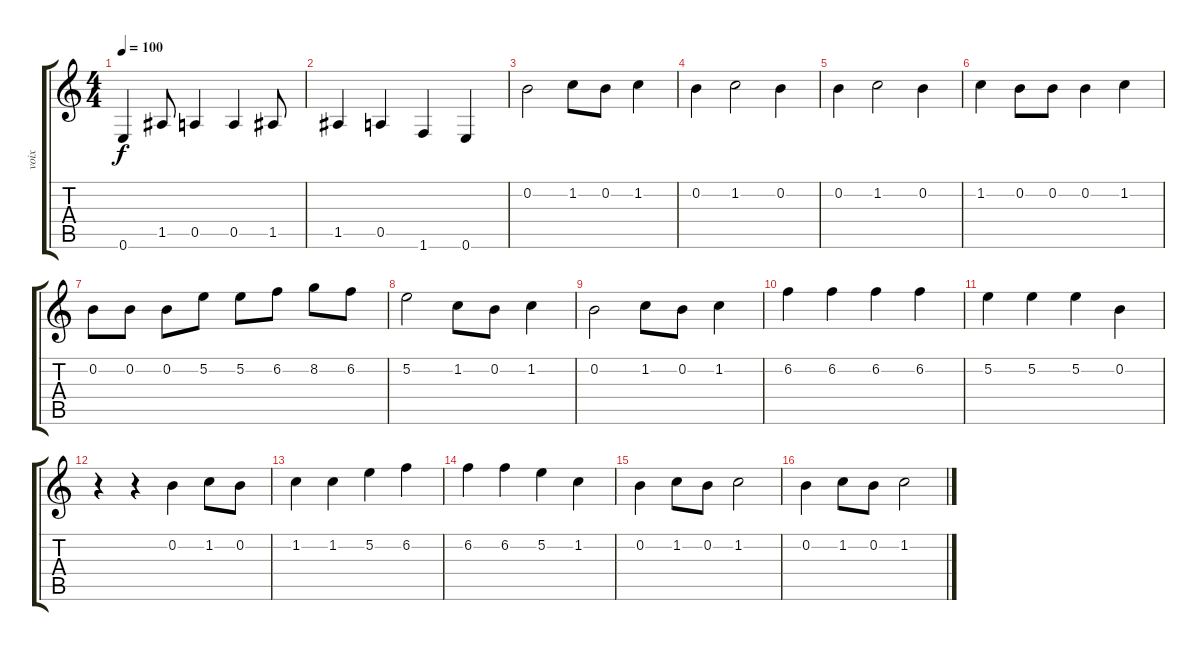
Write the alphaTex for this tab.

\track ("voix" "voix") {instrument distortionguitar}
\staff {score tabs}
\tuning (E4 B3 G3 D3 A2 E2) {hide}
\ts (4 4)
\tempo 100
\clef g2
\ks c
0.6.4{dy f} 1.5.8 0.5.4 0.5.4 1.5.8 |
1.5.4 0.5.4 1.6.4 0.6.4 |
0.2.2 1.2.8 0.2.8 1.2.4 |
0.2.4 1.2.2 0.2.4 |
0.2.4 1.2.2 0.2.4 |
1.2.4 0.2.8 0.2.8 0.2.4 1.2.4 |
0.2.8 0.2.8 0.2.8 5.2.8 5.2.8 6.2.8 8.2.8 6.2.8 |
5.2.2 1.2.8 0.2.8 1.2.4 |
0.2.2 1.2.8 0.2.8 1.2.4 |
6.2.4 6.2.4 6.2.4 6.2.4 |
5.2.4 5.2.4 5.2.4 0.2.4 |
r.4 r.4 0.2.4 1.2.8 0.2.8 |
1.2.4 1.2.4 5.2.4 6.2.4 |
6.2.4 6.2.4 5.2.4 1.2.4 |
0.2.4 1.2.8 0.2.8 1.2.2 |
0.2.4 1.2.8 0.2.8 1.2.2
